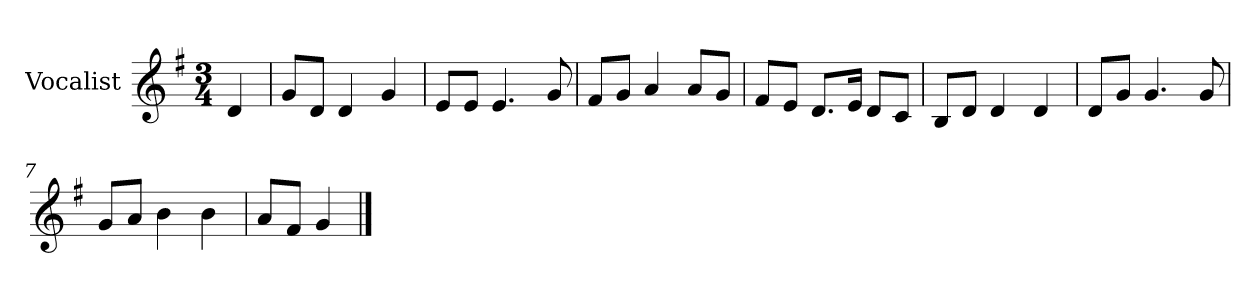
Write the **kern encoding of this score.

**kern
*part1
*staff1
*I"Vocalist
*k[f#]
*G:
*M3/4
=
4d
=1
8gL
8dJ
4d
4g
=2
8eL
8eJ
4.e
8g
=3
8f#L
8gJ
4a
8aL
8gJ
=4
8f#L
8eJ
8.dL
16eJk
8dL
8cJ
=5
8BL
8dJ
4d
4d
=6
8dL
8gJ
4.g
8g
=7
8gL
8aJ
4b
4b
=8
8aL
8f#J
4g
==
*-
